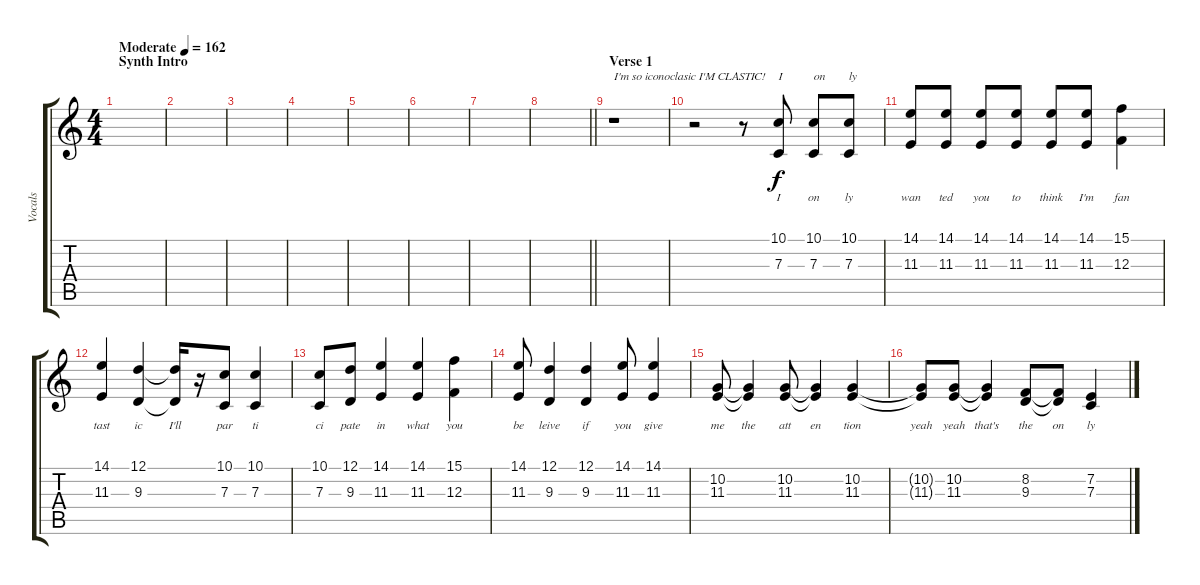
\track ("Vocals" "Vocals") {instrument lead2sawtooth}
\staff {score tabs}
\tuning (D4 A3 F3 C3 G2 C2) {hide}
\ts (4 4)
\section ("" "Synth Intro")
\tempo (162 "Moderate")
\clef g2
\ks c
|
|
|
|
|
|
|
\barLineRight lightlight
|
\section ("" "Verse 1")
r.1{txt "I'm so iconoclasic I'M CLASTIC!"} |
r.2 r.8 (10.1 7.3).8{txt "I" lyrics (0 "I") lyrics (1 "") lyrics (2 "") lyrics (3 "") lyrics (4 "")} (10.1 7.3).8{txt "on" lyrics (0 "on") lyrics (1 "") lyrics (2 "") lyrics (3 "") lyrics (4 "")} (10.1 7.3).8{txt "ly" lyrics (0 "ly") lyrics (1 "") lyrics (2 "") lyrics (3 "") lyrics (4 "")} |
(14.1 11.3).8{lyrics (0 "wan") lyrics (1 "") lyrics (2 "") lyrics (3 "") lyrics (4 "")} (14.1 11.3).8{lyrics (0 "ted") lyrics (1 "") lyrics (2 "") lyrics (3 "") lyrics (4 "")} (14.1 11.3).8{lyrics (0 "you") lyrics (1 "") lyrics (2 "") lyrics (3 "") lyrics (4 "")} (14.1 11.3).8{lyrics (0 "to") lyrics (1 "") lyrics (2 "") lyrics (3 "") lyrics (4 "")} (14.1 11.3).8{lyrics (0 "think") lyrics (1 "") lyrics (2 "") lyrics (3 "") lyrics (4 "")} (14.1 11.3).8{lyrics (0 "I'm") lyrics (1 "") lyrics (2 "") lyrics (3 "") lyrics (4 "")} (15.1 12.3).4{lyrics (0 "fan") lyrics (1 "") lyrics (2 "") lyrics (3 "") lyrics (4 "")} |
(14.1 11.3).4{lyrics (0 "tast") lyrics (1 "") lyrics (2 "") lyrics (3 "") lyrics (4 "")} (12.1 9.3).4{lyrics (0 "ic") lyrics (1 "") lyrics (2 "") lyrics (3 "") lyrics (4 "")} (12.1{t} 9.3{t}).16{lyrics (0 "I'll") lyrics (1 "") lyrics (2 "") lyrics (3 "") lyrics (4 "")} r.16 (10.1 7.3).8{lyrics (0 "par") lyrics (1 "") lyrics (2 "") lyrics (3 "") lyrics (4 "")} (10.1 7.3).4{lyrics (0 "ti") lyrics (1 "") lyrics (2 "") lyrics (3 "") lyrics (4 "")} |
(10.1 7.3).8{lyrics (0 "ci") lyrics (1 "") lyrics (2 "") lyrics (3 "") lyrics (4 "")} (12.1 9.3).8{lyrics (0 "pate") lyrics (1 "") lyrics (2 "") lyrics (3 "") lyrics (4 "")} (14.1 11.3).4{lyrics (0 "in") lyrics (1 "") lyrics (2 "") lyrics (3 "") lyrics (4 "")} (14.1 11.3).4{lyrics (0 "what") lyrics (1 "") lyrics (2 "") lyrics (3 "") lyrics (4 "")} (15.1 12.3).4{lyrics (0 "you") lyrics (1 "") lyrics (2 "") lyrics (3 "") lyrics (4 "")} |
(14.1 11.3).8{lyrics (0 "be") lyrics (1 "") lyrics (2 "") lyrics (3 "") lyrics (4 "")} (12.1 9.3).4{lyrics (0 "leive") lyrics (1 "") lyrics (2 "") lyrics (3 "") lyrics (4 "")} (12.1 9.3).4{lyrics (0 "if") lyrics (1 "") lyrics (2 "") lyrics (3 "") lyrics (4 "")} (14.1 11.3).8{lyrics (0 "you") lyrics (1 "") lyrics (2 "") lyrics (3 "") lyrics (4 "")} (14.1 11.3).4{lyrics (0 "give") lyrics (1 "") lyrics (2 "") lyrics (3 "") lyrics (4 "")} |
(10.2 11.3).8{lyrics (0 "me") lyrics (1 "") lyrics (2 "") lyrics (3 "") lyrics (4 "")} (10.2{t} 11.3{t}).4{lyrics (0 "the") lyrics (1 "") lyrics (2 "") lyrics (3 "") lyrics (4 "")} (10.2 11.3).8{lyrics (0 "att") lyrics (1 "") lyrics (2 "") lyrics (3 "") lyrics (4 "")} (10.2{t} 11.3{t}).4{lyrics (0 "en") lyrics (1 "") lyrics (2 "") lyrics (3 "") lyrics (4 "")} (10.2 11.3).4{lyrics (0 "tion") lyrics (1 "") lyrics (2 "") lyrics (3 "") lyrics (4 "")} |
(10.2{t} 11.3{t}).8{lyrics (0 "yeah") lyrics (1 "") lyrics (2 "") lyrics (3 "") lyrics (4 "")} (10.2 11.3).8{lyrics (0 "yeah") lyrics (1 "") lyrics (2 "") lyrics (3 "") lyrics (4 "")} (10.2{t} 11.3{t}).4{lyrics (0 "that's") lyrics (1 "") lyrics (2 "") lyrics (3 "") lyrics (4 "")} (8.2 9.3).8{lyrics (0 "the") lyrics (1 "") lyrics (2 "") lyrics (3 "") lyrics (4 "")} (8.2{t} 9.3{t}).8{lyrics (0 "on") lyrics (1 "") lyrics (2 "") lyrics (3 "") lyrics (4 "")} (7.2 7.3).4{lyrics (0 "ly") lyrics (1 "") lyrics (2 "") lyrics (3 "") lyrics (4 "")}
